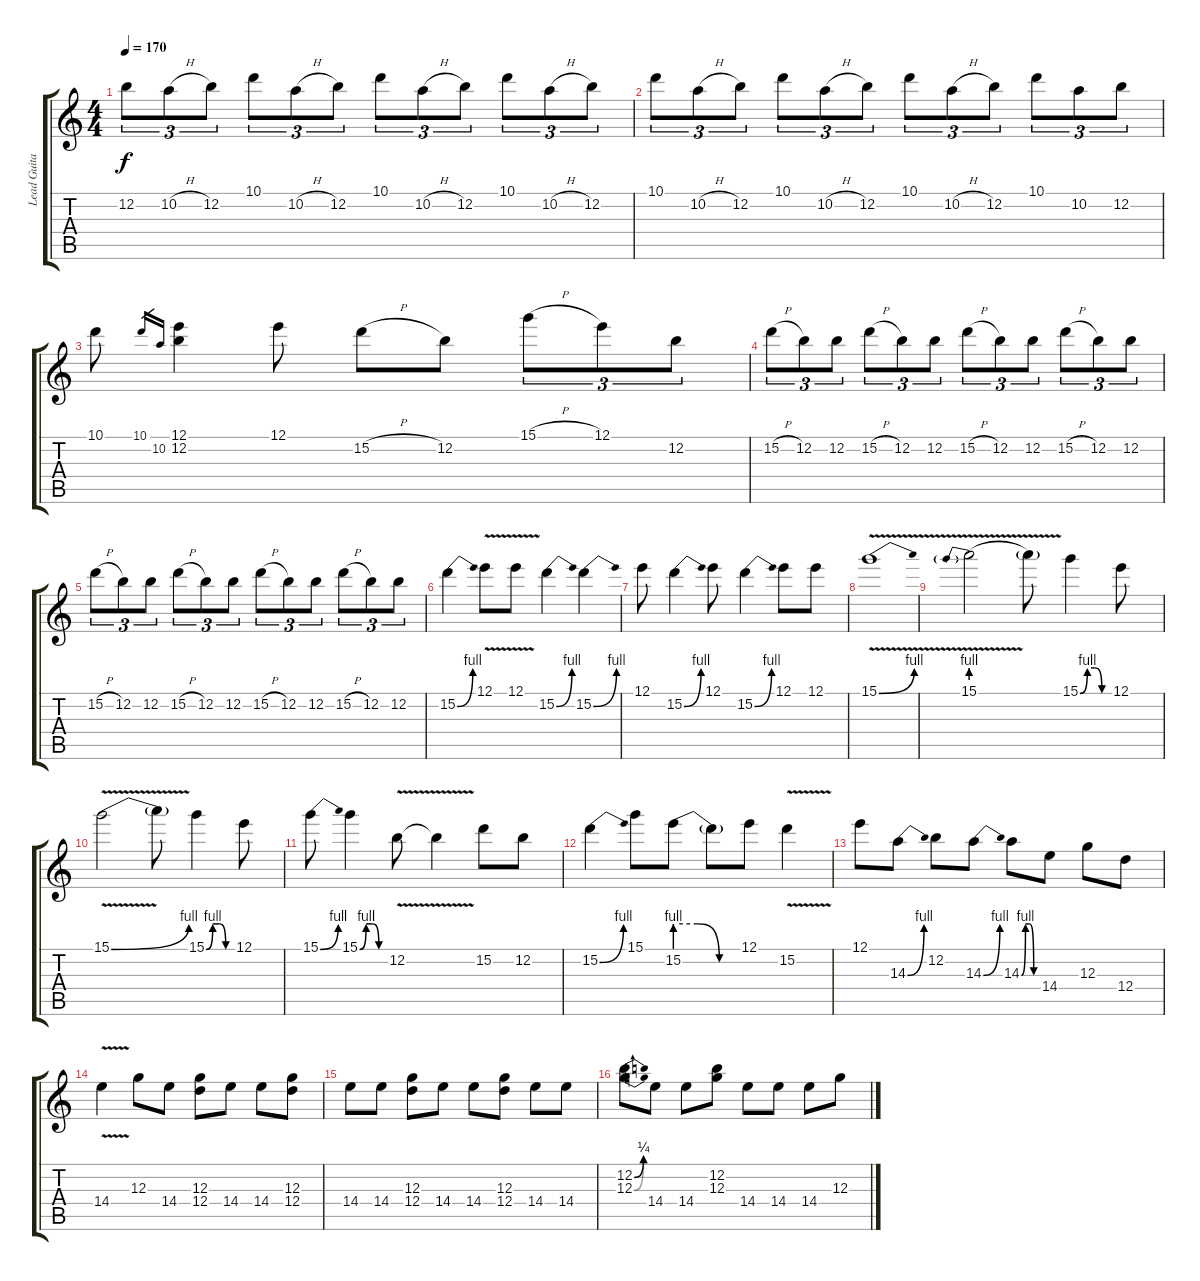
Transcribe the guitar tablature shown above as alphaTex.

\track ("Lead Guitar" "Lead Guita") {instrument overdrivenguitar}
\staff {score tabs}
\tuning (E4 B3 G3 D3 A2 E2) {hide}
\ts (4 4)
\tempo 170
\clef g2
\ks c
12.2.8{tu (3 2) dy f} 10.2{h}.8{tu (3 2)} 12.2.8{tu (3 2)} 10.1.8{tu (3 2)} 10.2{h}.8{tu (3 2)} 12.2.8{tu (3 2)} 10.1.8{tu (3 2)} 10.2{h}.8{tu (3 2)} 12.2.8{tu (3 2)} 10.1.8{tu (3 2)} 10.2{h}.8{tu (3 2)} 12.2.8{tu (3 2)} |
10.1.8{tu (3 2)} 10.2{h}.8{tu (3 2)} 12.2.8{tu (3 2)} 10.1.8{tu (3 2)} 10.2{h}.8{tu (3 2)} 12.2.8{tu (3 2)} 10.1.8{tu (3 2)} 10.2{h}.8{tu (3 2)} 12.2.8{tu (3 2)} 10.1.8{tu (3 2)} 10.2.8{tu (3 2)} 12.2.8{tu (3 2)} |
10.1.8 10.1.16{gr} 10.2.16{gr} (12.1 12.2).4 12.1.8 15.2{h}.8 12.2.8 15.1{h}.8{tu (3 2)} 12.1.8{tu (3 2)} 12.2.8{tu (3 2)} |
15.2{h}.8{tu (3 2)} 12.2.8{tu (3 2)} 12.2.8{tu (3 2)} 15.2{h}.8{tu (3 2)} 12.2.8{tu (3 2)} 12.2.8{tu (3 2)} 15.2{h}.8{tu (3 2)} 12.2.8{tu (3 2)} 12.2.8{tu (3 2)} 15.2{h}.8{tu (3 2)} 12.2.8{tu (3 2)} 12.2.8{tu (3 2)} |
15.2{h}.8{tu (3 2)} 12.2.8{tu (3 2)} 12.2.8{tu (3 2)} 15.2{h}.8{tu (3 2)} 12.2.8{tu (3 2)} 12.2.8{tu (3 2)} 15.2{h}.8{tu (3 2)} 12.2.8{tu (3 2)} 12.2.8{tu (3 2)} 15.2{h}.8{tu (3 2)} 12.2.8{tu (3 2)} 12.2.8{tu (3 2)} |
15.2{be (bend 0 0 60 4)}.4 12.1{v}.8 12.1{v}.8 15.2{be (bend 0 0 60 4)}.4 15.2{be (bend 0 0 60 4)}.4 |
12.1.8 15.2{be (bend 0 0 60 4)}.4 12.1.8 15.2{be (bend 0 0 60 4)}.4 12.1.8 12.1.8 |
15.1{be (bend 0 0 60 4) v}.1 |
15.1{be (prebend 0 4 60 4) v}.2 15.1{t}.8 15.1{be (custom 0 0 15 4 30 4 45 0 60 0)}.4 12.1.8 |
15.1{be (bend 0 0 60 4) v}.2 15.1{t}.8 15.1{be (custom 0 0 15 4 30 4 45 0 60 0)}.4 12.1.8 |
15.1{be (bend 0 0 60 4)}.8 15.1{be (custom 0 0 15 4 30 4 45 0 60 0)}.4 12.2{v}.8 12.2{t}.4 15.2.8 12.2.8 |
15.2{be (bend 0 0 60 4)}.4 15.1.8 15.2{be (custom 0 4 20 4 40 0 60 0)}.8 15.2{t}.8 12.1.8 15.2{v}.4 |
12.1.8 14.3{be (bend 0 0 60 4)}.8 12.2.8 14.3{be (bend 0 0 60 4)}.8 14.3{be (custom 0 0 15 4 30 4 45 0 60 0)}.8 14.4.8 12.3.8 12.4.8 |
14.4{v}.4 12.3.8 14.4.8 (12.3 12.4).8 14.4.8 14.4.8 (12.3 12.4).8 |
14.4.8 14.4.8 (12.3 12.4).8 14.4.8 14.4.8 (12.3 12.4).8 14.4.8 14.4.8 |
(12.2{be (bend 0 0 60 1)} 12.3{be (bend 0 0 60 1)}).8 14.4.8 14.4.8 (12.2 12.3).8 14.4.8 14.4.8 14.4.8 12.3.8
